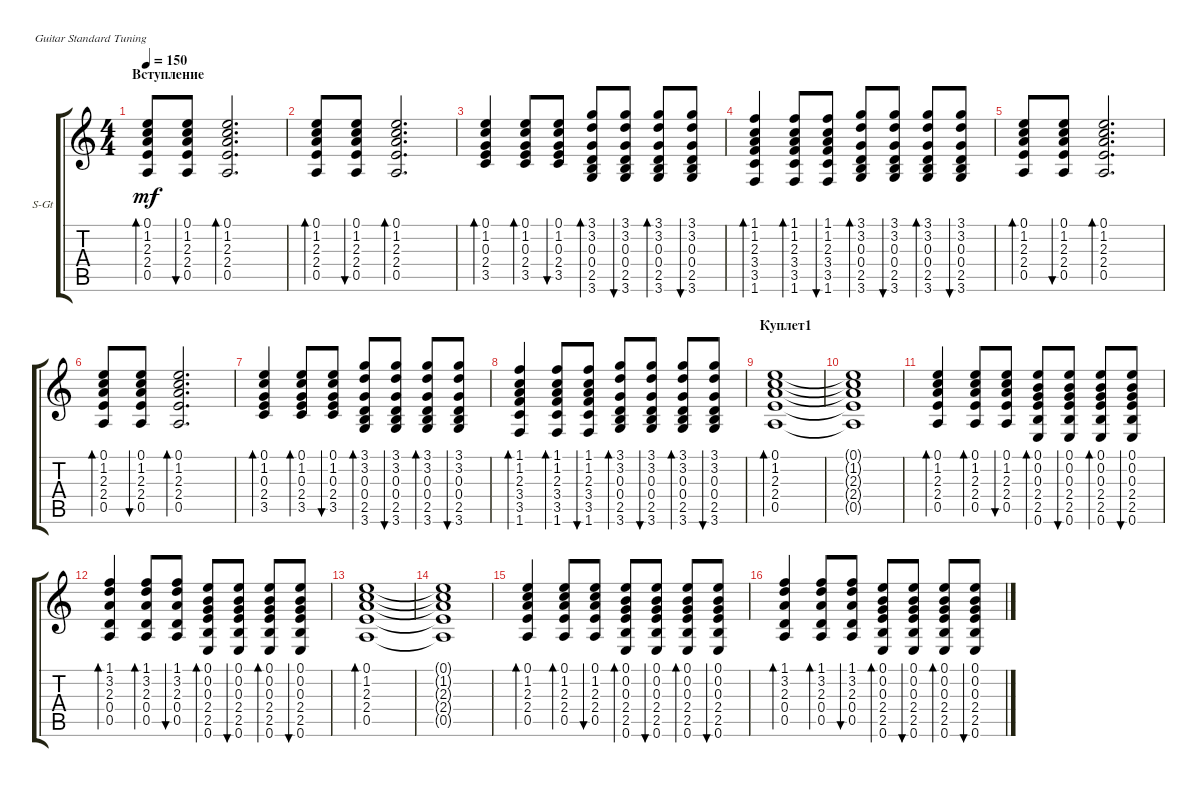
\defaultSystemsLayout 4
\bracketExtendMode groupsimilarinstruments
\firstSystemTrackNameOrientation horizontal
\otherSystemsTrackNameOrientation horizontal
\track ("Acoustic" "S-Gt") {instrument acousticguitarsteel}
\staff {score tabs}
\tuning (E4 B3 G3 D3 A2 E2)
\ts (4 4)
\section ("" "Вступление")
\tempo 150
\clef g2
\ks c
(0.5 2.4 2.3 1.2 0.1).8{bd 30 dy mf instrument acousticguitarsteel} (0.5 2.4 2.3 1.2 0.1).8{bu 30} (0.5 2.4 2.3 1.2 0.1).2{d bd 30} |
(0.5 2.4 2.3 1.2 0.1).8{bd 30} (0.5 2.4 2.3 1.2 0.1).8{bu 30} (0.5 2.4 2.3 1.2 0.1).2{d bd 30} |
(3.5 2.4 0.3 1.2 0.1).4{bd 30} (3.5 2.4 0.3 1.2 0.1).8{bd 30} (3.5 2.4 0.3 1.2 0.1).8{bu 30} (3.6 2.5 0.4 0.3 3.2 3.1).8{bd 30} (3.6 2.5 0.4 0.3 3.2 3.1).8{bu 30} (3.6 2.5 0.4 0.3 3.2 3.1).8{bd 30} (3.6 2.5 0.4 0.3 3.2 3.1).8{bu 30} |
(3.5 3.4 2.3 1.2 1.1 1.6).4{bd 30} (3.5 3.4 2.3 1.2 1.1 1.6).8{bd 30} (3.5 3.4 2.3 1.2 1.1 1.6).8{bu 30} (3.6 2.5 0.4 0.3 3.2 3.1).8{bd 30} (3.6 2.5 0.4 0.3 3.2 3.1).8{bu 30} (3.6 2.5 0.4 0.3 3.2 3.1).8{bd 30} (3.6 2.5 0.4 0.3 3.2 3.1).8{bu 30} |
(0.5 2.4 2.3 1.2 0.1).8{bd 30} (0.5 2.4 2.3 1.2 0.1).8{bu 30} (0.5 2.4 2.3 1.2 0.1).2{d bd 30} |
(0.5 2.4 2.3 1.2 0.1).8{bd 30} (0.5 2.4 2.3 1.2 0.1).8{bu 30} (0.5 2.4 2.3 1.2 0.1).2{d bd 30} |
(3.5 2.4 0.3 1.2 0.1).4{bd 30} (3.5 2.4 0.3 1.2 0.1).8{bd 30} (3.5 2.4 0.3 1.2 0.1).8{bu 30} (3.6 2.5 0.4 0.3 3.2 3.1).8{bd 30} (3.6 2.5 0.4 0.3 3.2 3.1).8{bu 30} (3.6 2.5 0.4 0.3 3.2 3.1).8{bd 30} (3.6 2.5 0.4 0.3 3.2 3.1).8{bu 30} |
(3.5 3.4 2.3 1.2 1.1 1.6).4{bd 30} (3.5 3.4 2.3 1.2 1.1 1.6).8{bd 30} (3.5 3.4 2.3 1.2 1.1 1.6).8{bu 30} (3.6 2.5 0.4 0.3 3.2 3.1).8{bd 30} (3.6 2.5 0.4 0.3 3.2 3.1).8{bu 30} (3.6 2.5 0.4 0.3 3.2 3.1).8{bd 30} (3.6 2.5 0.4 0.3 3.2 3.1).8{bu 30} |
\section ("" "Куплет1")
(0.5 2.4 2.3 1.2 0.1).1{bd 30} |
(0.5{t} 2.4{t} 2.3{t} 1.2{t} 0.1{t}).1 |
(0.5 2.4 2.3 1.2 0.1).4{bd 30} (0.5 2.4 2.3 1.2 0.1).8{bd 30} (0.5 2.4 2.3 1.2 0.1).8{bu 30} (0.6 2.5 2.4 0.3 0.2 0.1).8{bd 30} (0.6 2.5 2.4 0.3 0.2 0.1).8{bu 30} (0.6 2.5 2.4 0.3 0.2 0.1).8{bd 30} (0.6 2.5 2.4 0.3 0.2 0.1).8{bu 30} |
(0.5 0.4 2.3 3.2 1.1).4{bd 30} (0.5 0.4 2.3 3.2 1.1).8{bd 30} (0.5 0.4 2.3 3.2 1.1).8{bu 30} (0.6 2.5 2.4 0.3 0.2 0.1).8{bd 30} (0.6 2.5 2.4 0.3 0.2 0.1).8{bu 30} (0.6 2.5 2.4 0.3 0.2 0.1).8{bd 30} (0.6 2.5 2.4 0.3 0.2 0.1).8{bu 30} |
(0.5 2.4 2.3 1.2 0.1).1{bd 30} |
(0.5{t} 2.4{t} 2.3{t} 1.2{t} 0.1{t}).1 |
(0.5 2.4 2.3 1.2 0.1).4{bd 30} (0.5 2.4 2.3 1.2 0.1).8{bd 30} (0.5 2.4 2.3 1.2 0.1).8{bu 30} (0.6 2.5 2.4 0.3 0.2 0.1).8{bd 30} (0.6 2.5 2.4 0.3 0.2 0.1).8{bu 30} (0.6 2.5 2.4 0.3 0.2 0.1).8{bd 30} (0.6 2.5 2.4 0.3 0.2 0.1).8{bu 30} |
(0.5 0.4 2.3 3.2 1.1).4{bd 30} (0.5 0.4 2.3 3.2 1.1).8{bd 30} (0.5 0.4 2.3 3.2 1.1).8{bu 30} (0.6 2.5 2.4 0.3 0.2 0.1).8{bd 30} (0.6 2.5 2.4 0.3 0.2 0.1).8{bu 30} (0.6 2.5 2.4 0.3 0.2 0.1).8{bd 30} (0.6 2.5 2.4 0.3 0.2 0.1).8{bu 30}
